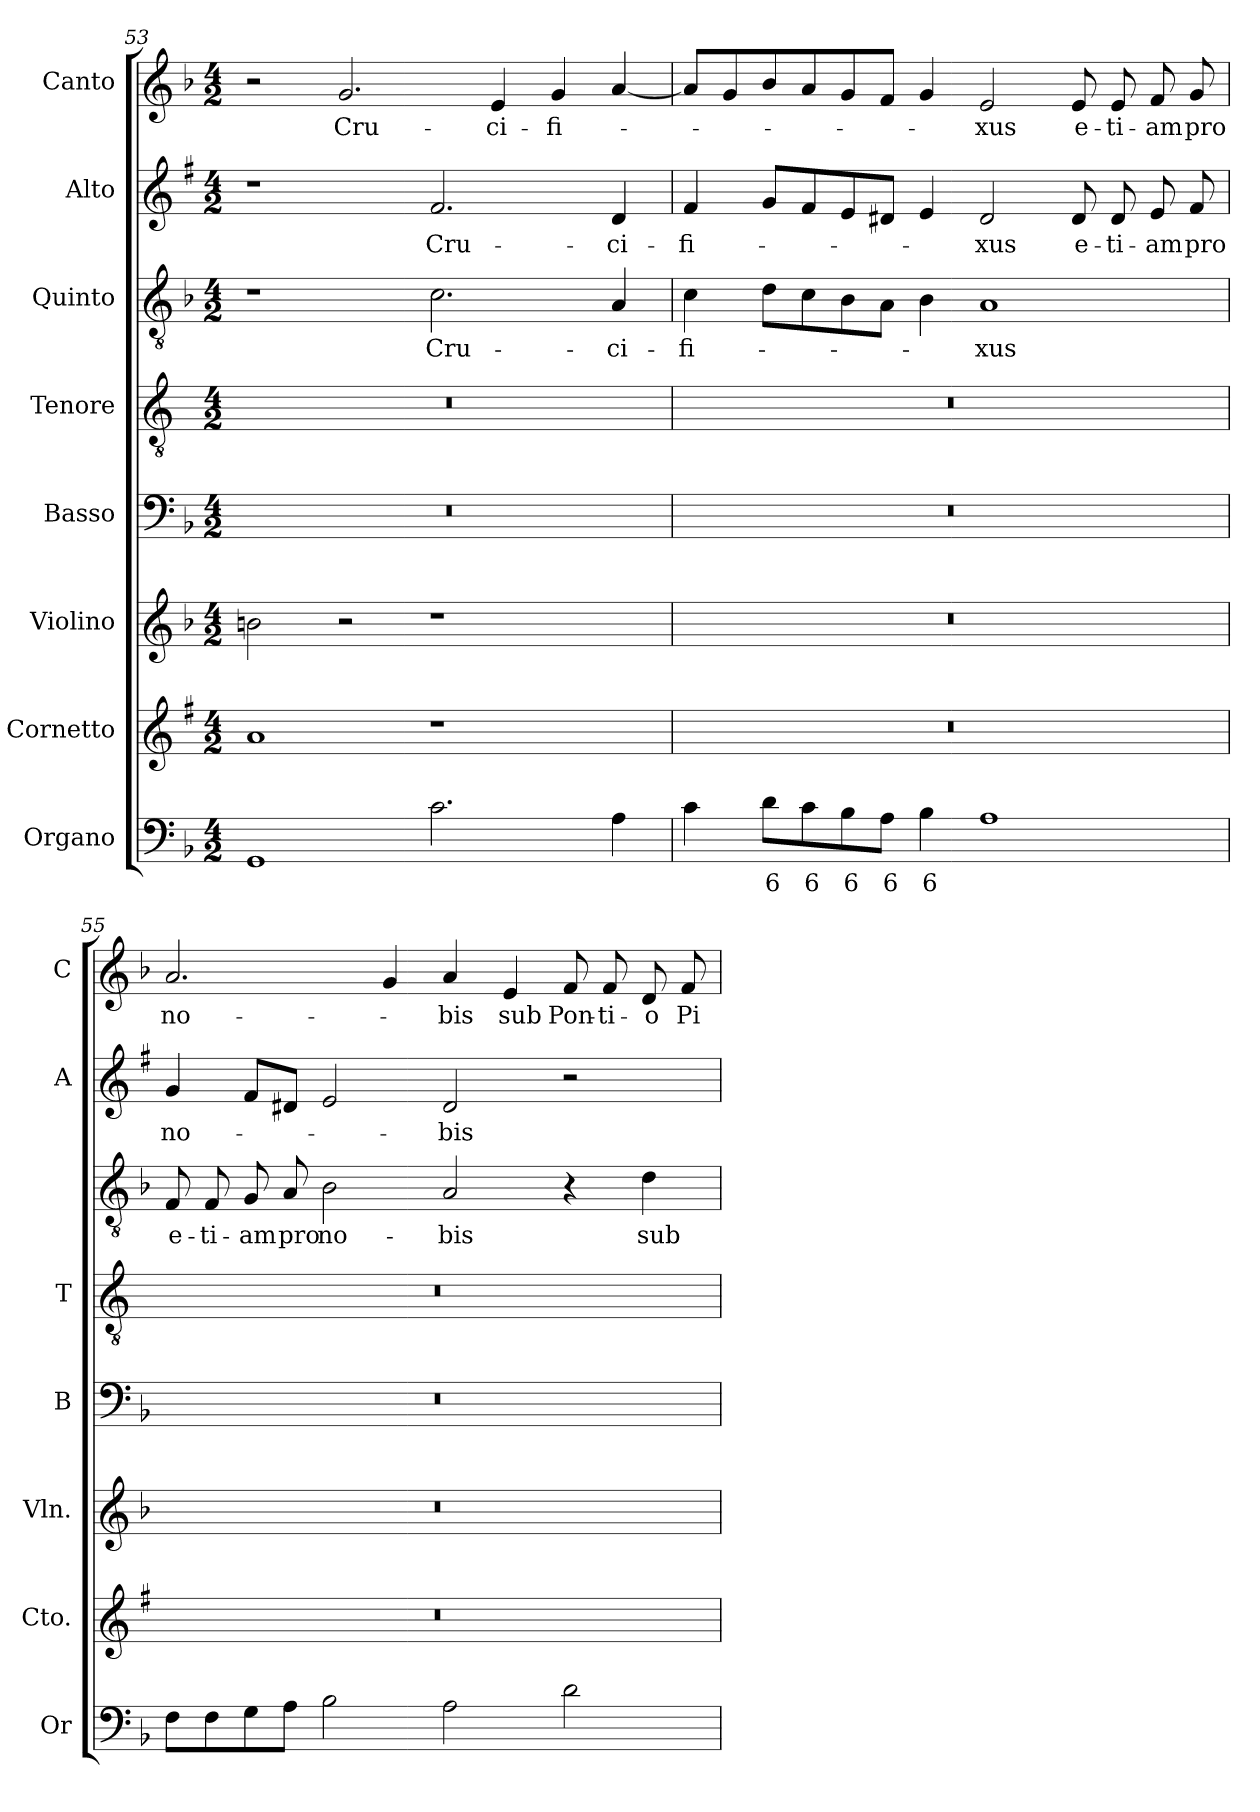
**kern	**text	**kern	**kern	**kern	**kern	**kern	**text	**kern	**text	**kern	**text
*part8	*part8	*part7	*part6	*part5	*part4	*part3	*part3	*part2	*part2	*part1	*part1
*staff8	*staff8	*staff7	*staff6	*staff5	*staff4	*staff3	*staff3	*staff2	*staff2	*staff1	*staff1
*I"Organo	*	*I"Cornetto	*I"Violino	*I"Basso	*I"Tenore	*I"Quinto	*	*I"Alto	*	*I"Canto	*
*I'Or	*	*I'Cto.	*I'Vln.	*I'B	*I'T	*	*	*I'A	*	*I'C	*
!!LO:LB:g=z
*clefF4	*	*clefG2	*clefG2	*clefF4	*clefGv2	*clefGv2	*	*clefG2	*	*clefG2	*
*	*	*ITrd1c2	*	*	*ITrd4c7	*	*	*ITrd1c2	*	*	*
*k[b-]	*	*k[b-]	*k[b-]	*k[b-]	*k[b-]	*k[b-]	*	*k[b-]	*	*k[b-]	*
*F:	*	*F:	*F:	*F:	*F:	*F:	*	*F:	*	*F:	*
*M4/2	*	*M4/2	*M4/2	*M4/2	*M4/2	*M4/2	*	*M4/2	*	*M4/2	*
=53	=53	=53	=53	=53	=53	=53	=53	=53	=53	=53	=53
1GG	.	1g	2bn\	0r	0r	1r	.	1r	.	2r	.
!	!	!	!	!	!	!	!	!	!	!	!LO:LY:b
.	.	.	2r	.	.	.	.	.	.	2.g/	Cru-
!	!	!	!	!	!	!	!LO:LY:b	!	!LO:LY:b	!	!
2.c\	.	1r	1r	.	.	2.c\	Cru-	2.e/	Cru-	.	.
!	!	!	!	!	!	!	!	!	!	!	!LO:LY:b
.	.	.	.	.	.	.	.	.	.	4e/	-ci-
!	!	!	!	!	!	!	!	!	!	!	!LO:LY:b
.	.	.	.	.	.	.	.	.	.	4g/	-fi-
!	!	!	!	!	!	!	!LO:LY:b	!	!LO:LY:b	!	!
4A\	.	.	.	.	.	4A/	-ci-	4c/	-ci-	[4a/	.
=54	=54	=54	=54	=54	=54	=54	=54	=54	=54	=54	=54
!	!	!	!	!	!	!	!LO:LY:b	!	!LO:LY:b	!	!
4c\	.	0r	0r	0r	0r	4c\	-fi-	4e/	-fi-	8a/L]	.
.	.	.	.	.	.	.	.	.	.	8g/	.
!	!LO:LY:b	!	!	!	!	!	!	!	!	!	!
8d\L	6	.	.	.	.	8d\L	.	8f/L	.	8b-/	.
!	!LO:LY:b	!	!	!	!	!	!	!	!	!	!
8c\	6	.	.	.	.	8c\	.	8e/	.	8a/	.
!	!LO:LY:b	!	!	!	!	!	!	!	!	!	!
8B-\	6	.	.	.	.	8B-\	.	8d/	.	8g/	.
!	!LO:LY:b	!	!	!	!	!	!	!	!	!	!
8A\J	6	.	.	.	.	8A\J	.	8c#X/J	.	8f/J	.
!	!LO:LY:b	!	!	!	!	!	!	!	!	!	!
4B-\	6	.	.	.	.	4B-\	.	4d/	.	4g/	.
!	!	!	!	!	!	!	!LO:LY:b	!	!LO:LY:b	!	!LO:LY:b
1A	.	.	.	.	.	1A	-xus	2c#/	-xus	2e/	-xus
!	!	!	!	!	!	!	!	!	!LO:LY:b	!	!LO:LY:b
.	.	.	.	.	.	.	.	8c#/	e-	8e/	e-
!	!	!	!	!	!	!	!	!	!LO:LY:b	!	!LO:LY:b
.	.	.	.	.	.	.	.	8c#/	-ti-	8e/	-ti-
!	!	!	!	!	!	!	!	!	!LO:LY:b	!	!LO:LY:b
.	.	.	.	.	.	.	.	8d/	-am	8f/	-am
!	!	!	!	!	!	!	!	!	!LO:LY:b	!	!LO:LY:b
.	.	.	.	.	.	.	.	8e/	pro	8g/	pro
=55	=55	=55	=55	=55	=55	=55	=55	=55	=55	=55	=55
!	!	!	!	!	!	!	!LO:LY:b	!	!LO:LY:b	!	!LO:LY:b
8F\L	.	0r	0r	0r	0r	8F/	e-	4f/	no-	2.a/	no-
!	!	!	!	!	!	!	!LO:LY:b	!	!	!	!
8F\	.	.	.	.	.	8F/	-ti-	.	.	.	.
!	!	!	!	!	!	!	!LO:LY:b	!	!	!	!
8G\	.	.	.	.	.	8G/	-am	8e/L	.	.	.
!	!	!	!	!	!	!	!LO:LY:b	!	!	!	!
8A\J	.	.	.	.	.	8A/	pro	8c#X/J	.	.	.
!	!	!	!	!	!	!	!LO:LY:b	!	!	!	!
2B-\	.	.	.	.	.	2B-\	no-	2d/	.	.	.
.	.	.	.	.	.	.	.	.	.	4g/	.
!	!	!	!	!	!	!	!LO:LY:b	!	!LO:LY:b	!	!LO:LY:b
2A\	.	.	.	.	.	2A/	-bis	2c#/	-bis	4a/	-bis
!	!	!	!	!	!	!	!	!	!	!	!LO:LY:b
.	.	.	.	.	.	.	.	.	.	4e/	sub
!	!	!	!	!	!	!	!	!	!	!	!LO:LY:b
2d\	.	.	.	.	.	4r	.	2r	.	8f/	Pon-
!	!	!	!	!	!	!	!	!	!	!	!LO:LY:b
.	.	.	.	.	.	.	.	.	.	8f/	-ti-
!	!	!	!	!	!	!	!LO:LY:b	!	!	!	!LO:LY:b
.	.	.	.	.	.	4d\	sub	.	.	8d/	-o
!	!	!	!	!	!	!	!	!	!	!	!LO:LY:b
.	.	.	.	.	.	.	.	.	.	8f/	Pi-
=	=	=	=	=	=	=	=	=	=	=	=
*-	*-	*-	*-	*-	*-	*-	*-	*-	*-	*-	*-
